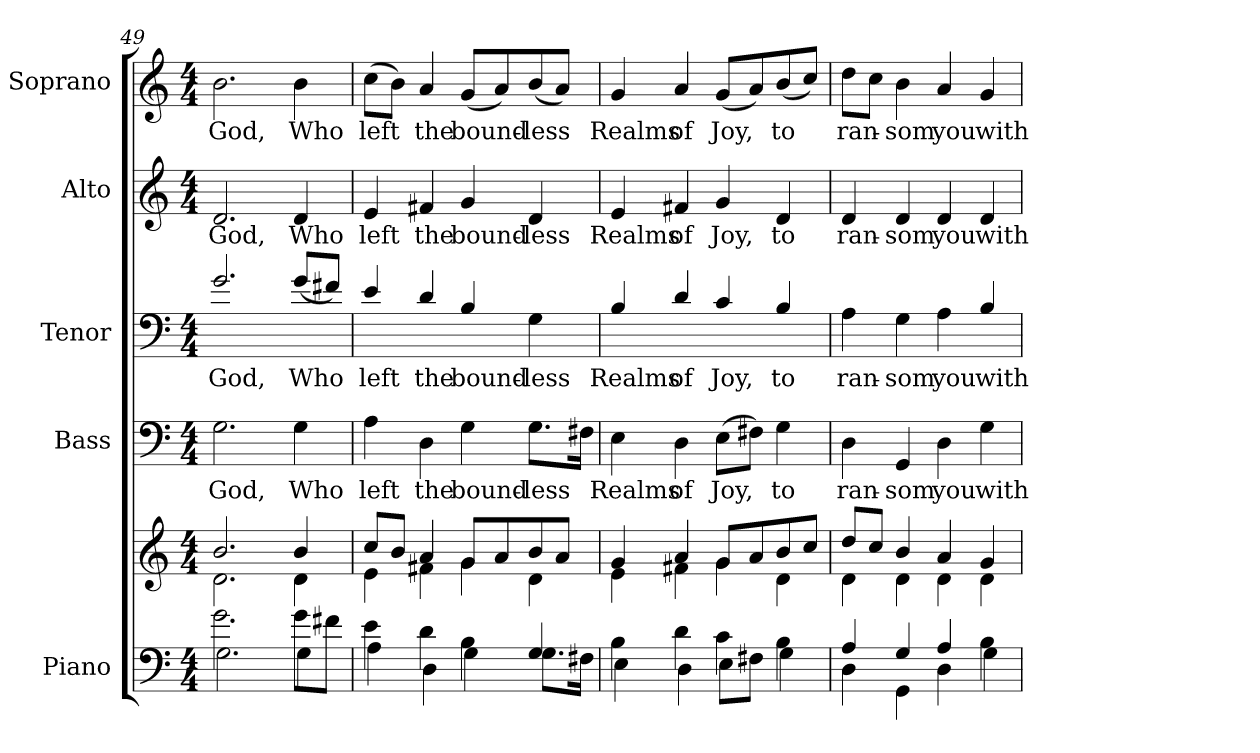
**kern	**kern	**kern	**text	**kern	**text	**kern	**text	**kern	**text
*part5	*part5	*part4	*part4	*part3	*part3	*part2	*part2	*part1	*part1
*staff6	*staff5	*staff4	*staff4	*staff3	*staff3	*staff2	*staff2	*staff1	*staff1
*I"Piano	*	*I"Bass	*	*I"Tenor	*	*I"Alto	*	*I"Soprano	*
*I'Pno.	*	*I'B.	*	*I'T.	*	*I'A.	*	*I'S.	*
!!LO:PB:g=z
*clefF4	*clefG2	*clefF4	*	*clefF4	*	*clefG2	*	*clefG2	*
*k[]	*k[]	*k[]	*	*k[]	*	*k[]	*	*k[]	*
*C:	*C:	*C:	*	*C:	*	*C:	*	*C:	*
*M4/4	*M4/4	*M4/4	*	*M4/4	*	*M4/4	*	*M4/4	*
=49	=49	=49	=49	=49	=49	=49	=49	=49	=49
*^	*^	*	*	*	*	*	*	*	*
!	!	!	!	!	!LO:LY:b:color=#000000	!	!	!	!	!	!
!	!	!	!	!	!	!	!LO:LY:b:color=#000000	!	!	!	!
!	!	!	!	!	!	!	!	!	!LO:LY:b:color=#000000	!	!
!	!	!	!	!	!	!	!	!	!	!	!LO:LY:b:color=#000000
2.gi\	2.Gi\	2.bi/	2.di\	2.Gi\	God,	2.gi/	God,	2.di/	God,	2.bi\	God,
!	!	!	!	!	!LO:LY:b:color=#000000	!	!	!	!	!	!
!	!	!	!	!	!	!	!LO:LY:b:color=#000000	!	!	!	!
!	!	!	!	!	!	!	!	!	!LO:LY:b:color=#000000	!	!
!	!	!	!	!	!	!	!	!	!	!	!LO:LY:b:color=#000000
8gi\L	4Gi\	4bi/	4di\	4Gi\	Who	(8gi/L	Who	4di/	Who	4bi\	Who
8f#Xi\J	.	.	.	.	.	8f#Xi/J)	.	.	.	.	.
=50	=50	=50	=50	=50	=50	=50	=50	=50	=50	=50	=50
!	!	!	!	!	!LO:LY:b:color=#000000	!	!	!	!	!	!
!	!	!	!	!	!	!	!LO:LY:b:color=#000000	!	!	!	!
!	!	!	!	!	!	!	!	!	!LO:LY:b:color=#000000	!	!
!	!	!	!	!	!	!	!	!	!	!	!LO:LY:b:color=#000000
4ei\	4Ai\	8cci/L	4ei\	4Ai\	left	4ei/	left	4ei/	left	(8cci\L	left
.	.	8bi/J	.	.	.	.	.	.	.	8bi\J)	.
!	!	!	!	!	!LO:LY:b:color=#000000	!	!	!	!	!	!
!	!	!	!	!	!	!	!LO:LY:b:color=#000000	!	!	!	!
!	!	!	!	!	!	!	!	!	!LO:LY:b:color=#000000	!	!
!	!	!	!	!	!	!	!	!	!	!	!LO:LY:b:color=#000000
4di\	4Di\	4ai/	4f#Xi\	4Di\	the	4di/	the	4f#Xi/	the	4ai/	the
!	!	!	!	!	!LO:LY:b:color=#000000	!	!	!	!	!	!
!	!	!	!	!	!	!	!LO:LY:b:color=#000000	!	!	!	!
!	!	!	!	!	!	!	!	!	!LO:LY:b:color=#000000	!	!
!	!	!	!	!	!	!	!	!	!	!	!LO:LY:b:color=#000000
4Bi\	4Gi\	8gi/L	4gi\	4Gi\	bound-	4Bi/	bound-	4gi/	bound-	(8gi/L	bound-
.	.	8ai/	.	.	.	.	.	.	.	8ai/)	.
!	!	!	!	!	!LO:LY:b:color=#000000	!	!	!	!	!	!
!	!	!	!	!	!	!	!LO:LY:b:color=#000000	!	!	!	!
!	!	!	!	!	!	!	!	!	!LO:LY:b:color=#000000	!	!
!	!	!	!	!	!	!	!	!	!	!	!LO:LY:b:color=#000000
4Gi/	8.Gi\L	8bi/	4di\	8.Gi\L	-less	4Gi\	-less	4di/	-less	(8bi/	-less
.	.	8ai/J	.	.	.	.	.	.	.	8ai/J)	.
.	16F#Xi\Jk	.	.	16F#Xi\Jk	.	.	.	.	.	.	.
=51	=51	=51	=51	=51	=51	=51	=51	=51	=51	=51	=51
!	!	!	!	!	!LO:LY:b:color=#000000	!	!	!	!	!	!
!	!	!	!	!	!	!	!LO:LY:b:color=#000000	!	!	!	!
!	!	!	!	!	!	!	!	!	!LO:LY:b:color=#000000	!	!
!	!	!	!	!	!	!	!	!	!	!	!LO:LY:b:color=#000000
4Bi\	4Ei\	4gi/	4ei\	4Ei\	Realms	4Bi/	Realms	4ei/	Realms	4gi/	Realms
!	!	!	!	!	!LO:LY:b:color=#000000	!	!	!	!	!	!
!	!	!	!	!	!	!	!LO:LY:b:color=#000000	!	!	!	!
!	!	!	!	!	!	!	!	!	!LO:LY:b:color=#000000	!	!
!	!	!	!	!	!	!	!	!	!	!	!LO:LY:b:color=#000000
4di\	4Di\	4ai/	4f#Xi\	4Di\	of	4di/	of	4f#Xi/	of	4ai/	of
!	!	!	!	!	!LO:LY:b:color=#000000	!	!	!	!	!	!
!	!	!	!	!	!	!	!LO:LY:b:color=#000000	!	!	!	!
!	!	!	!	!	!	!	!	!	!LO:LY:b:color=#000000	!	!
!	!	!	!	!	!	!	!	!	!	!	!LO:LY:b:color=#000000
4ci\	8Ei\L	8gi/L	4gi\	(8Ei\L	Joy,	4ci/	Joy,	4gi/	Joy,	(8gi/L	Joy,
.	8F#Xi\J	8ai/	.	8F#Xi\J)	.	.	.	.	.	8ai/)	.
!	!	!	!	!	!LO:LY:b:color=#000000	!	!	!	!	!	!
!	!	!	!	!	!	!	!LO:LY:b:color=#000000	!	!	!	!
!	!	!	!	!	!	!	!	!	!LO:LY:b:color=#000000	!	!
!	!	!	!	!	!	!	!	!	!	!	!LO:LY:b:color=#000000
4Bi\	4Gi\	8bi/	4di\	4Gi\	to	4Bi/	to	4di/	to	(8bi/	to
.	.	8cci/J	.	.	.	.	.	.	.	8cci/J)	.
!!LO:PB:g=z
=52	=52	=52	=52	=52	=52	=52	=52	=52	=52	=52	=52
!	!	!	!	!	!LO:LY:b:color=#000000	!	!	!	!	!	!
!	!	!	!	!	!	!	!LO:LY:b:color=#000000	!	!	!	!
!	!	!	!	!	!	!	!	!	!LO:LY:b:color=#000000	!	!
!	!	!	!	!	!	!	!	!	!	!	!LO:LY:b:color=#000000
4Ai/	4Di\	8ddi/L	4di\	4Di\	ran-	4Ai\	ran-	4di/	ran-	8ddi\L	ran-
.	.	8cci/J	.	.	.	.	.	.	.	8cci\J	.
!	!	!	!	!	!LO:LY:b:color=#000000	!	!	!	!	!	!
!	!	!	!	!	!	!	!LO:LY:b:color=#000000	!	!	!	!
!	!	!	!	!	!	!	!	!	!LO:LY:b:color=#000000	!	!
!	!	!	!	!	!	!	!	!	!	!	!LO:LY:b:color=#000000
4Gi/	4GGi\	4bi/	4di\	4GGi/	-som	4Gi\	-som	4di/	-som	4bi\	-som
!	!	!	!	!	!LO:LY:b:color=#000000	!	!	!	!	!	!
!	!	!	!	!	!	!	!LO:LY:b:color=#000000	!	!	!	!
!	!	!	!	!	!	!	!	!	!LO:LY:b:color=#000000	!	!
!	!	!	!	!	!	!	!	!	!	!	!LO:LY:b:color=#000000
4Ai/	4Di\	4ai/	4di\	4Di\	you	4Ai\	you	4di/	you	4ai/	you
!	!	!	!	!	!LO:LY:b:color=#000000	!	!	!	!	!	!
!	!	!	!	!	!	!	!LO:LY:b:color=#000000	!	!	!	!
!	!	!	!	!	!	!	!	!	!LO:LY:b:color=#000000	!	!
!	!	!	!	!	!	!	!	!	!	!	!LO:LY:b:color=#000000
4Bi\	4Gi\	4gi/	4di\	4Gi\	with	4Bi/	with	4di/	with	4gi/	with
*v	*v	*	*	*	*	*	*	*	*	*	*
*	*v	*v	*	*	*	*	*	*	*	*
=	=	=	=	=	=	=	=	=	=
*-	*-	*-	*-	*-	*-	*-	*-	*-	*-
